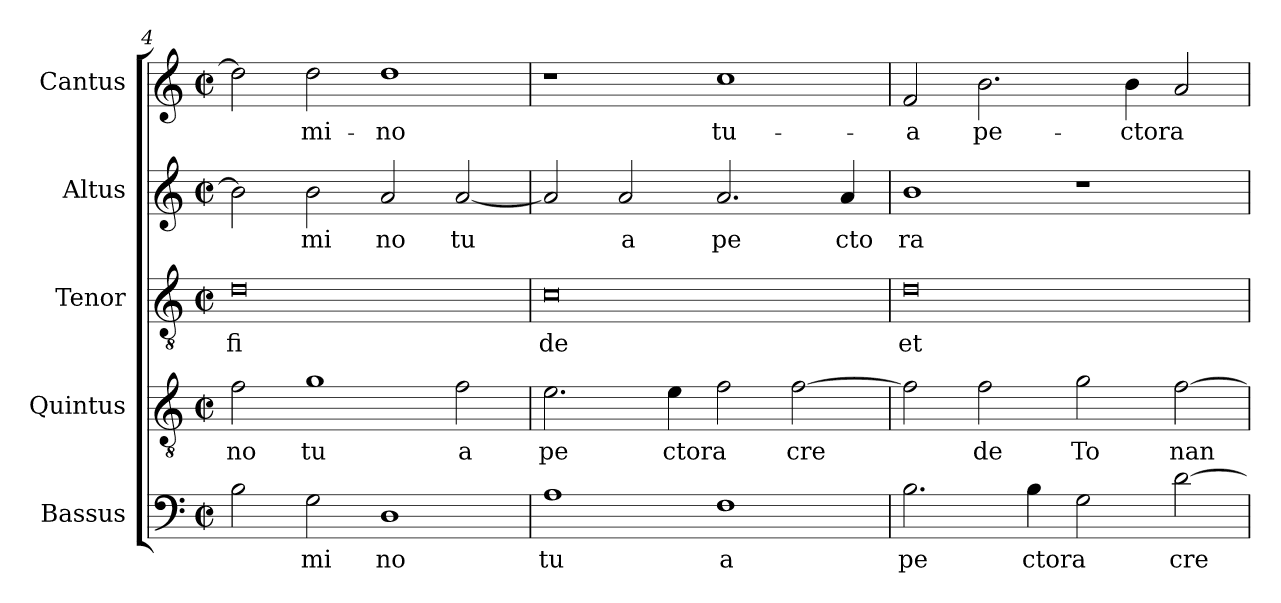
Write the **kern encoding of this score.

**kern	**text	**kern	**text	**kern	**text	**kern	**text	**kern	**text
*part5	*part5	*part4	*part4	*part3	*part3	*part2	*part2	*part1	*part1
*staff5	*staff5	*staff4	*staff4	*staff3	*staff3	*staff2	*staff2	*staff1	*staff1
*I"Bassus	*	*I"Quintus	*	*I"Tenor	*	*I"Altus	*	*I"Cantus	*
*clefF4	*	*clefGv2	*	*clefGv2	*	*clefG2	*	*clefG2	*
*M2/2	*	*M2/2	*	*M2/2	*	*M2/2	*	*M2/2	*
*met(c|)	*	*met(c|)	*	*met(c|)	*	*met(c|)	*	*met(c|)	*
=4	=4	=4	=4	=4	=4	=4	=4	=4	=4
!	!	!	!LO:LY:b:cj	!	!LO:LY:b:cj	!	!	!	!
2B\	.	2f\	no	0d	fi	2b\]	.	2dd\]	.
!	!LO:LY:b:cj	!	!LO:LY:b:cj	!	!	!	!LO:LY:b:cj	!	!LO:LY:b:cj
2G\	mi	1g	tu	.	.	2b\	mi	2dd\	-mi-
!	!LO:LY:b:cj	!	!	!	!	!	!LO:LY:b:cj	!	!LO:LY:b:cj
1D	no	.	.	.	.	2a/	no	1dd	-no
!	!	!	!LO:LY:b:cj	!	!	!	!LO:LY:b:cj	!	!
.	.	2f\	a	.	.	[<2a/	tu	.	.
=5	=5	=5	=5	=5	=5	=5	=5	=5	=5
!	!LO:LY:b:cj	!	!LO:LY:b:cj	!	!LO:LY:b:cj	!	!	!	!
1A	tu	2.e\	pe	0c	de	2a/]	.	1r	.
!	!	!	!	!	!	!	!LO:LY:b:cj	!	!
.	.	.	.	.	.	2a/	a	.	.
!	!	!	!LO:LY:b:cj	!	!	!	!	!	!
.	.	4e\	ctora	.	.	.	.	.	.
!	!LO:LY:b:cj	!	!	!	!	!	!LO:LY:b:cj	!	!LO:LY:b:cj
1F	a	2f\	.	.	.	2.a/	pe	1cc	tu-
!	!	!	!LO:LY:b	!	!	!	!	!	!
.	.	[>2f\	cre	.	.	.	.	.	.
!	!	!	!	!	!	!	!LO:LY:b:cj	!	!
.	.	.	.	.	.	4a/	cto	.	.
=6	=6	=6	=6	=6	=6	=6	=6	=6	=6
!	!LO:LY:b:cj	!	!	!	!LO:LY:b:cj	!	!LO:LY:b:cj	!	!LO:LY:b:cj
2.B\	pe	2f\]	.	0d	et	1b	ra	2f/	-a
!	!	!	!LO:LY:b:cj	!	!	!	!	!	!LO:LY:b:cj
.	.	2f\	de	.	.	.	.	2.b\	pe-
!	!LO:LY:b:cj	!	!	!	!	!	!	!	!
4B\	ctora	.	.	.	.	.	.	.	.
!	!	!	!LO:LY:b:cj	!	!	!	!	!	!
2G\	.	2g\	To	.	.	1r	.	.	.
!	!	!	!	!	!	!	!	!	!LO:LY:b:cj
.	.	.	.	.	.	.	.	4b\	-ctora
!	!LO:LY:b	!	!LO:LY:b	!	!	!	!	!	!
[>2d\	cre	[>2f\	nan	.	.	.	.	2a/	.
=	=	=	=	=	=	=	=	=	=
*-	*-	*-	*-	*-	*-	*-	*-	*-	*-
